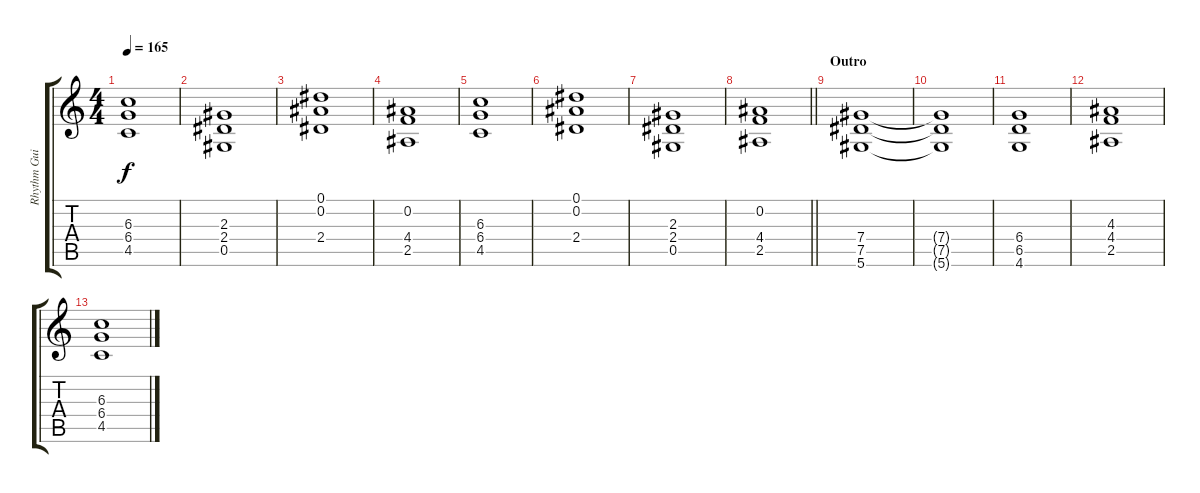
\track ("Rhythm Guitar" "Rhythm Gui") {instrument overdrivenguitar}
\staff {score tabs}
\tuning (Eb4 Bb3 Gb3 Db3 Ab2 Eb2) {hide}
\ts (4 4)
\tempo 165
\clef g2
\ks c
(6.3 6.4 4.5).1{dy f} |
(2.3 2.4 0.5).1 |
(0.1 0.2 2.4).1 |
(0.2 4.4 2.5).1 |
(6.3 6.4 4.5).1 |
(0.1 0.2 2.4).1 |
(2.3 2.4 0.5).1 |
\barLineRight lightlight
(0.2 4.4 2.5).1 |
\section ("" "Outro")
(7.4 7.5 5.6).1 |
(7.4{t} 7.5{t} 5.6{t}).1 |
(6.4 6.5 4.6).1 |
(4.3 4.4 2.5).1 |
(6.3 6.4 4.5).1
